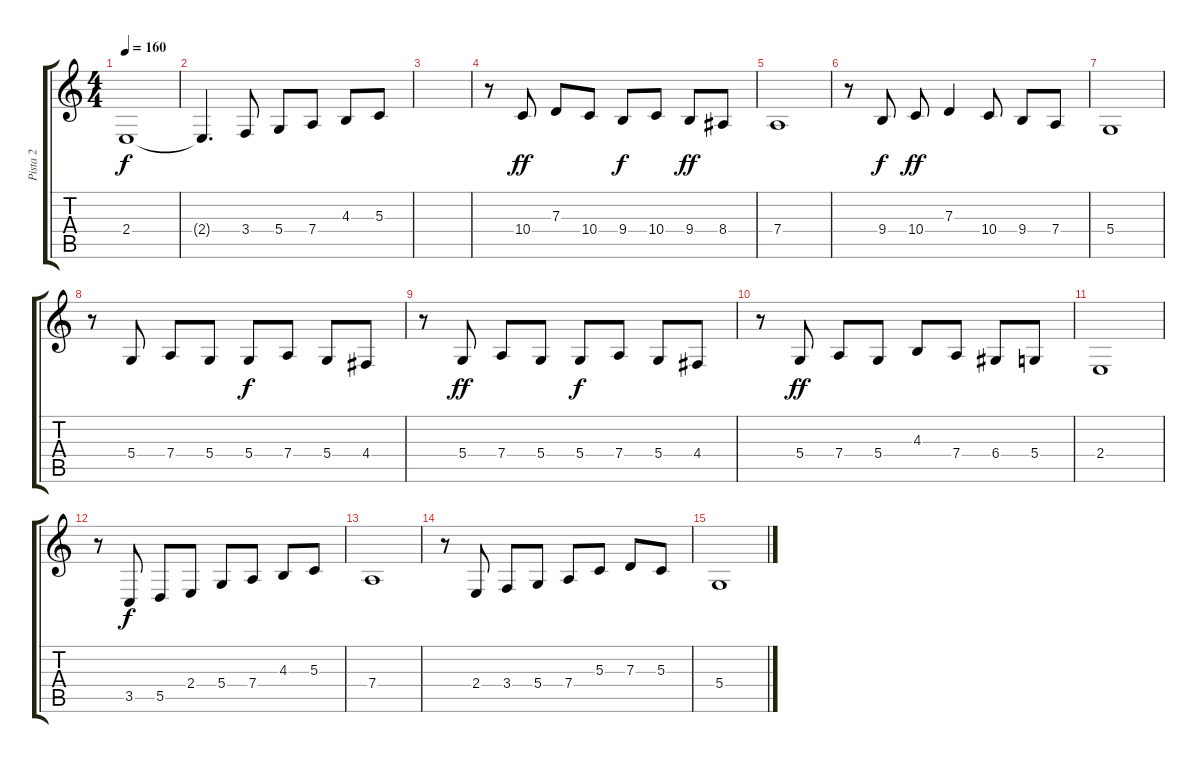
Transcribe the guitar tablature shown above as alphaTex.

\track ("Pista 2" "Pista 2") {instrument frenchhorn}
\staff {score tabs}
\tuning (E4 B3 G3 D3 A2 E2) {hide}
\ts (4 4)
\tempo 160
\clef g2
\ks c
2.4.1{dy f} |
2.4{t}.4{d} 3.4.8 5.4.8 7.4.8 4.3.8 5.3.8 |
|
r.8 10.4.8{dy ff} 7.3.8 10.4.8 9.4.8{dy f} 10.4.8 9.4.8{dy ff} 8.4.8 |
7.4.1 |
r.8 9.4.8{dy f} 10.4.8{dy ff} 7.3.4 10.4.8 9.4.8 7.4.8 |
5.4.1 |
r.8 5.4.8 7.4.8 5.4.8 5.4.8{dy f} 7.4.8 5.4.8 4.4.8 |
r.8 5.4.8{dy ff} 7.4.8 5.4.8 5.4.8{dy f} 7.4.8 5.4.8 4.4.8 |
r.8 5.4.8{dy ff} 7.4.8 5.4.8 4.3.8 7.4.8 6.4.8 5.4.8 |
2.4.1 |
r.8 3.5.8{dy f} 5.5.8 2.4.8 5.4.8 7.4.8 4.3.8 5.3.8 |
7.4.1 |
r.8 2.4.8 3.4.8 5.4.8 7.4.8 5.3.8 7.3.8 5.3.8 |
5.4.1
